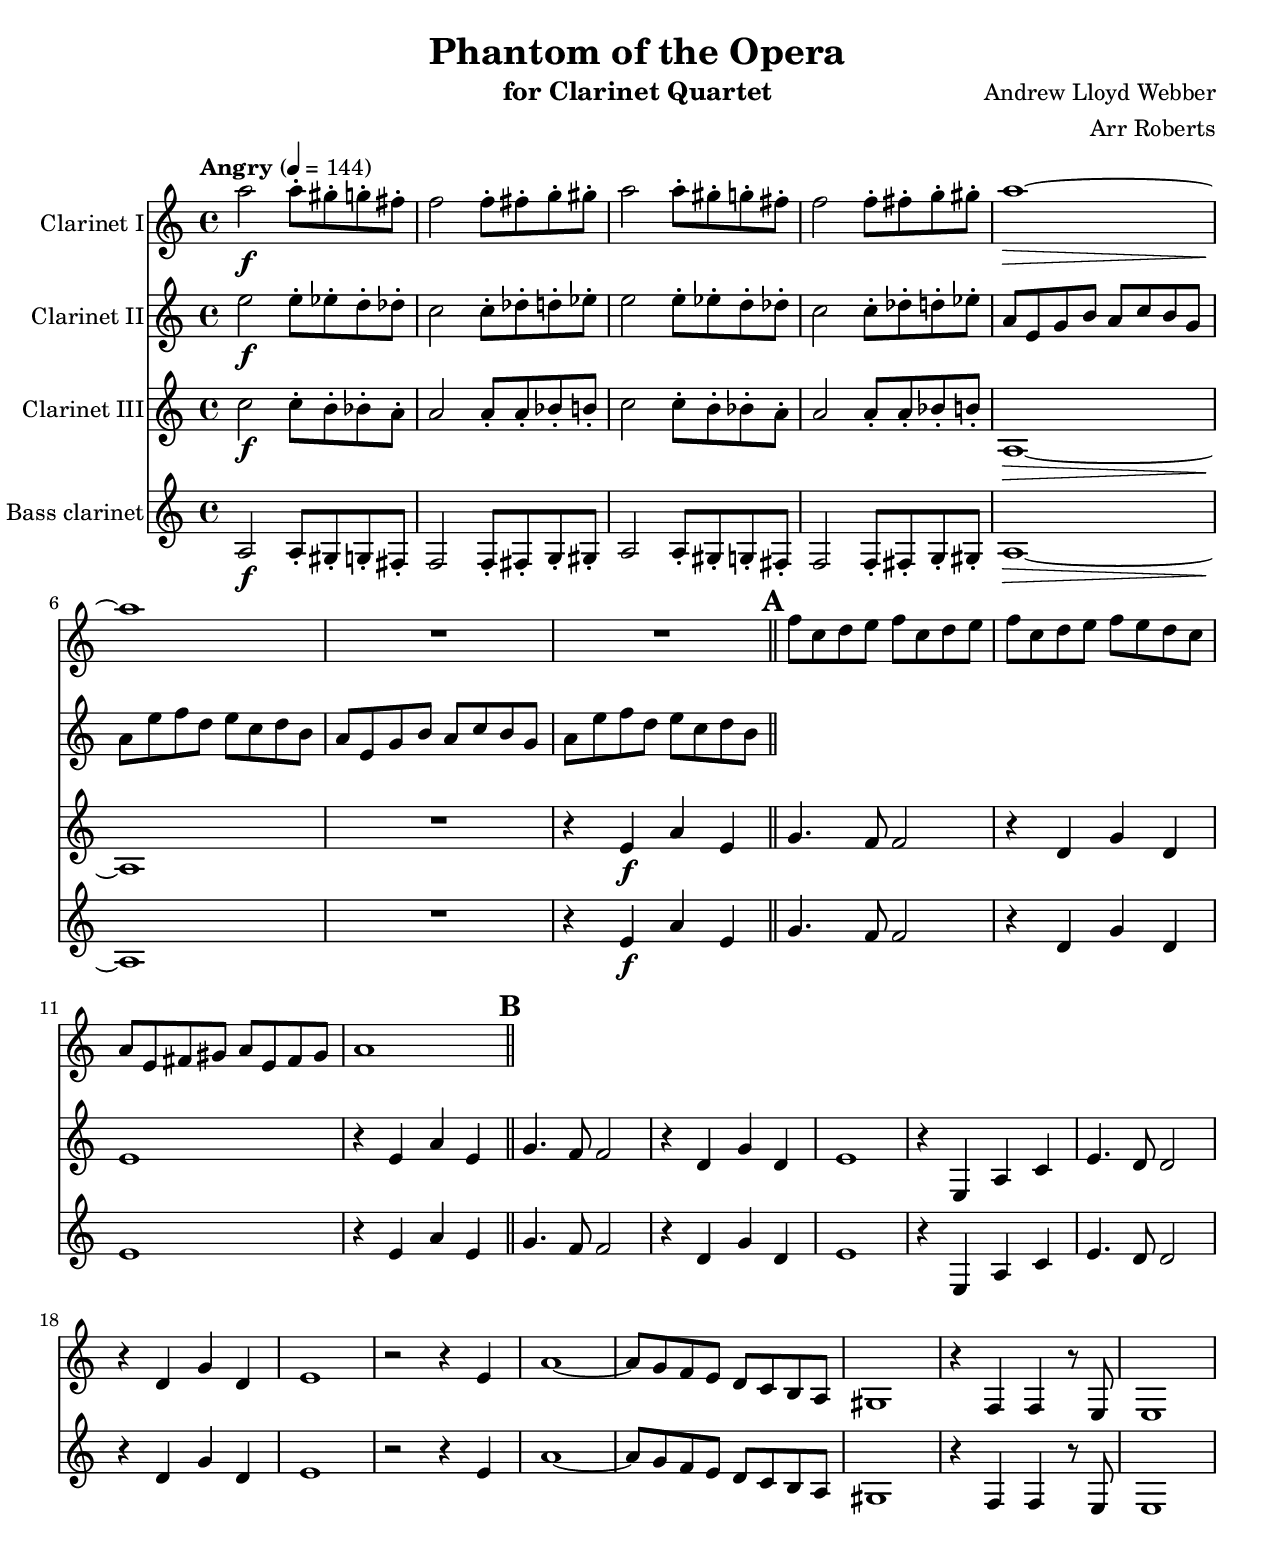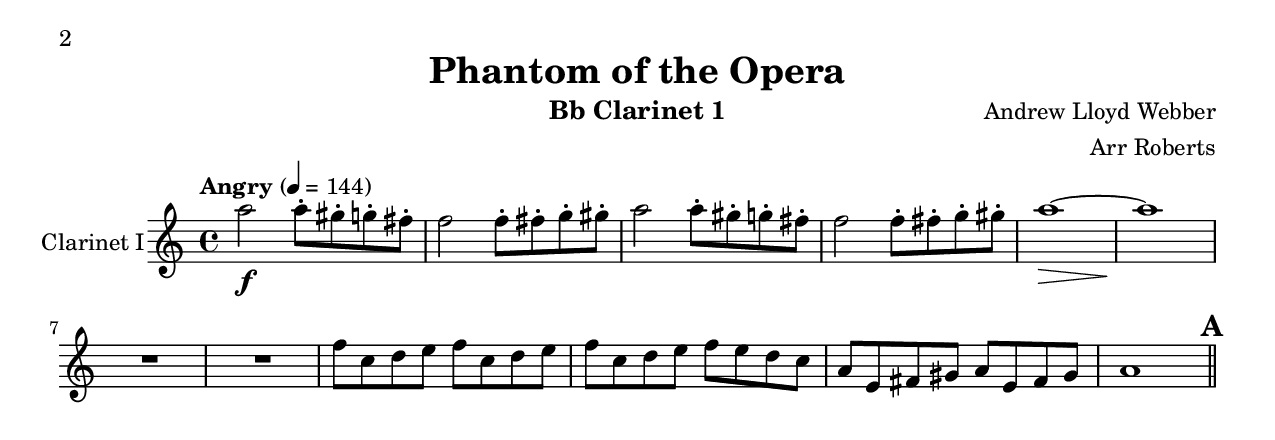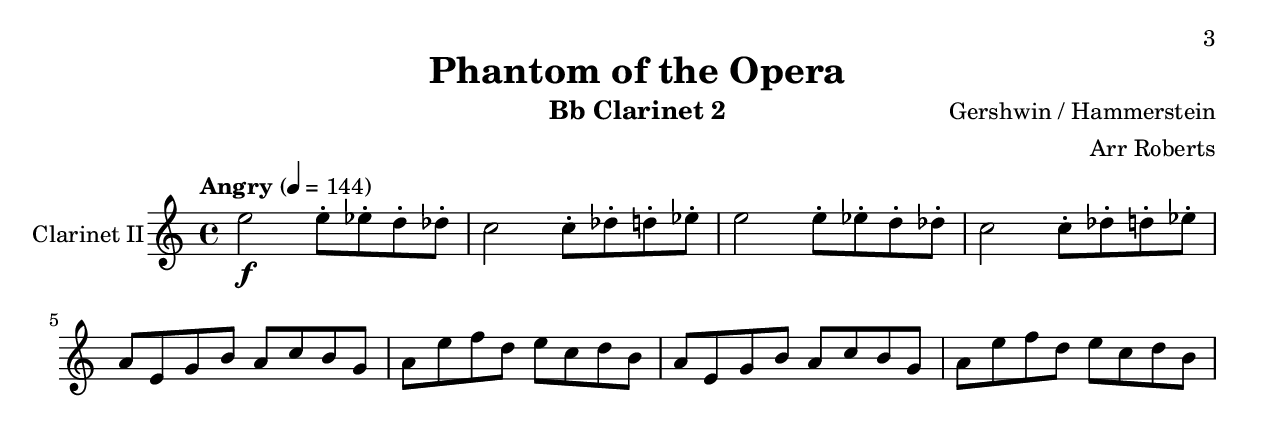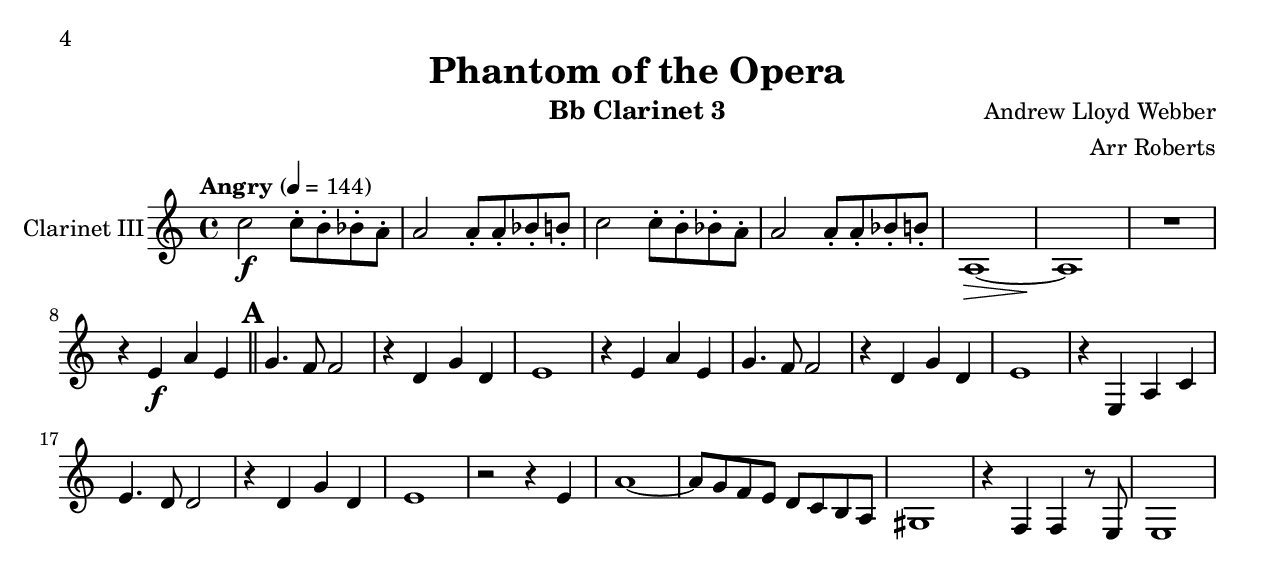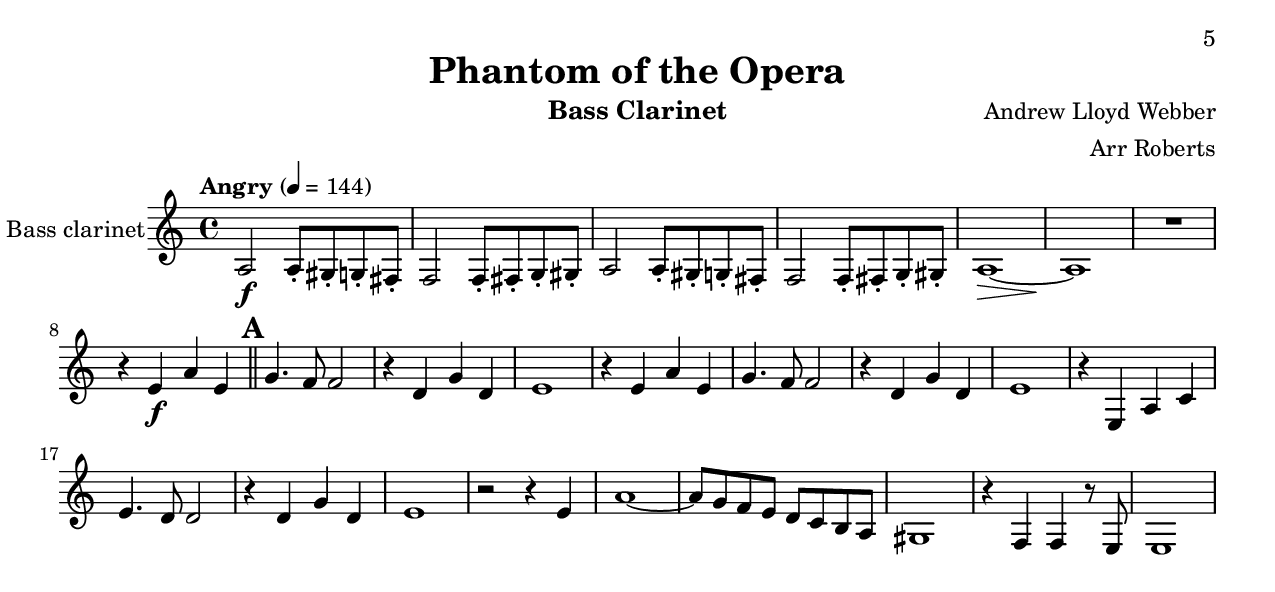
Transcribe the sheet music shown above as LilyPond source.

\version "2.16.0"
\include "english.ly"

\paper {
  #(set-paper-size "letter")
}

global = {
  \key a \minor
  \time 4/4
  \tempo "Angry" 4=144
  \set Score.markFormatter = #format-mark-box-alphabet
}

ClarinetI = \relative c''' {
    \global
    % Music follows here.

    a2\f a8-. gs8-. g8-. fs8-. |
    f2 f8-. fs-. g-. gs-. |
    a2 a8-. gs8-. g8-. fs8-. |
    f2 f8-. fs-. g-. gs-. |
    a1~\> |
    a1\! |
    R1 |
    R1 |

    f8 c d e f c d e |
    f8 c d e f e d c |
    a8 e fs gs a e fs gs |
    a1


    \bar "||" |
    \mark \default
}


ClarinetII = \relative c'' {
    \global
    % Music follows here.

    e2\f e8-. ef-. d-. df-. |
    c2 c8-. df-. d-. ef-. |
    e2 e8-. ef-. d-. df-. |
    c2 c8-. df-. d-. ef-. |
    a,8 e g b a c b g |
    a8 e' f d e c d b |
    a8 e g b a c b g |
    a8 e' f d e c d b |


}
 

ClarinetIII = \relative c'' {
    \global
    % Music follows here.

    c2\f c8-. b-. bf-. a-. |
    a2 a8-. a-. bf-. b-. |
    c2 c8-. b-. bf-. a-. |
    a2 a8-. a-. bf-. b-. |

    a,1~\> |
    a1\! |
    R1 |
    r4 e'4\f a4 e4 |
    \bar "||" | \mark \default
    g4. f8 f2 |
    r4 d4 g4 d4 |
    e1 |
    r4 e4 a4 e4 |
    g4. f8 f2 |
    r4 d4 g4 d4 |
    e1 |

    r4 e,4 a c |
    e4. d8 d2 |
    r4 d4 g d |
    e1 |
    r2 r4 e4 |
    a1~ |
    a8 g f e d c b a |
    gs1 |
    r4 f4 f4 r8 e8 |
    e1 

}


BassClarinet = \relative c' {
    \global
    % Music follows here.

    a2\f a8-. gs8-. g8-. fs8-. |
    f2 f8-. fs-. g-. gs-. |
    a2 a8-. gs8-. g8-. fs8-. |
    f2 f8-. fs-. g-. gs-. |

    a1~\> |
    a1\! |
    R1 |
    r4 e'4\f a4 e4 |
    \bar "||" | \mark \default
    g4. f8 f2 |
    r4 d4 g4 d4 |
    e1 |
    r4 e4 a4 e4 |
    g4. f8 f2 |
    r4 d4 g4 d4 |
    e1 |

    r4 e,4 a c |
    e4. d8 d2 |
    r4 d4 g d |
    e1 |
    r2 r4 e4 |
    a1~ |
    a8 g f e d c b a |
    gs1 |
    r4 f4 f4 r8 e8 |
    e1 


}


ClarinetIPart = \new Staff \with {
  instrumentName = "Clarinet I"
  midiInstrument = "clarinet"
} \ClarinetI

ClarinetIIPart = \new Staff \with {
  instrumentName = "Clarinet II"
  midiInstrument = "clarinet"
} \ClarinetII

ClarinetIIIPart = \new Staff \with {
  instrumentName = "Clarinet III"
  midiInstrument = "clarinet"
} \ClarinetIII

BassClarinetPart = \new Staff \with {
  instrumentName = "Bass clarinet"
  midiInstrument = "clarinet"
} \BassClarinet

\bookpart { 
    \header {
      title = "Phantom of the Opera"
      instrument = "for Clarinet Quartet"
      composer = "Andrew Lloyd Webber"
      arranger = "Arr Roberts"
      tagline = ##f
    }
    
    \score {
      <<
        \ClarinetIPart
        \ClarinetIIPart
        \ClarinetIIIPart
        \BassClarinetPart
      >>
      \layout { }
      \midi { }
    }
}

\paper {
    raggied-bottom = ##t
}

\bookpart {
   \header {
      title = "Phantom of the Opera"
      instrument = "Bb Clarinet 1"
      composer = "Andrew Lloyd Webber"
      arranger = "Arr Roberts"
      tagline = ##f
    }
    \score { \ClarinetIPart }
}


\bookpart {
   \header {
      title = "Phantom of the Opera"
      instrument = "Bb Clarinet 2"
      composer = "Gershwin / Hammerstein"
      arranger = "Arr Roberts"
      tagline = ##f
    }
    \score { \ClarinetIIPart }
}

\bookpart {
   \header {
      title = "Phantom of the Opera"
      instrument = "Bb Clarinet 3"
      composer = "Andrew Lloyd Webber"
      arranger = "Arr Roberts"
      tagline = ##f
    }
    \score { \ClarinetIIIPart }
}

\bookpart {
   \header {
      title = "Phantom of the Opera"
      instrument = "Bass Clarinet"
      composer = "Andrew Lloyd Webber"
      arranger = "Arr Roberts"
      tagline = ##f
    }
    \score { \BassClarinetPart }
}
